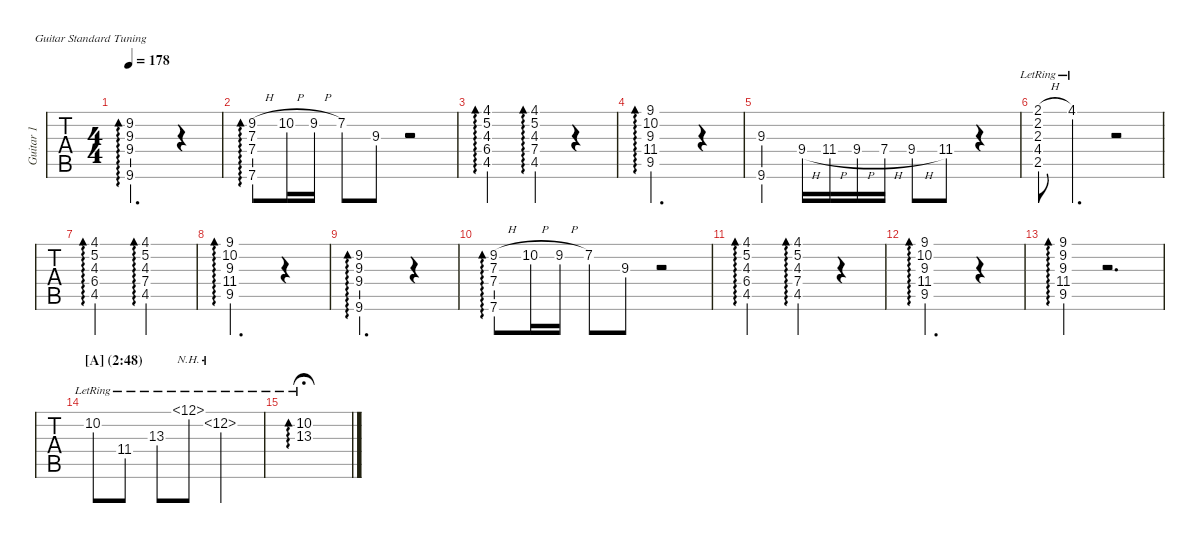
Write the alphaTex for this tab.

\defaultSystemsLayout 4
\hideDynamics
\bracketExtendMode nobrackets
\multiTrackTrackNamePolicy allsystems
\firstSystemTrackNameMode fullname
\otherSystemsTrackNameMode fullname
\otherSystemsTrackNameOrientation horizontal
\track ("Guitar 1" "Guitar 1") {instrument overdrivenguitar}
\staff {tabs}
\tuning (E4 B3 G3 D3 A2 E2)
\ts (4 4)
\scale
0.996705
\tempo 178
\accidentals auto
\clef g2
\ottava regular
\simile none
\ks c
(9.6{acc #} 9.2{acc #} 9.3 9.4).2{d ad 0 dy mf} r.4 |
\scale
1.0117 (7.6 9.2{h acc #} 7.3 7.4).8{ad 0} 10.2{h}.16 9.2{h acc #}.16 7.2{acc #}.8 9.3.8 r.2 |
\scale
0.988301 (6.4{acc #} 4.5{acc #} 4.3 4.1{acc #} 5.2).2{ad 0} (7.4 4.5{acc #} 4.3 4.1{acc #} 5.2).4{ad 0} r.4 |
(9.5{acc #} 10.2 9.1{acc #} 9.3 11.4{acc #}).2{d ad 0} r.4 |
\scale
1.00346 (9.6{st acc #} 9.3{st}).4 9.4{h}.16 11.4{h acc #}.16 9.4{h}.16 7.4{h}.16 9.4{h}.8 11.4{acc #}.8 r.4 |
\scale
1.01081 (2.5{lr} 2.1{h lr acc #} 2.3{lr} 2.2{lr acc #} 4.4{lr acc #}).8 4.1{lr acc #}.4{d} r.2 |
\scale
0.98573 (6.4{acc #} 4.5{acc #} 4.3 4.1{acc #} 5.2).2{ad 0} (7.4 4.5{acc #} 4.3 4.1{acc #} 5.2).2{ad 0} |
\scale
1.00502 (9.5{acc #} 10.2 9.1{acc #} 9.3 11.4{acc #}).2{d ad 0} r.4 |
\scale
1.0025 (9.6{acc #} 9.2{acc #} 9.3 9.4).2{d ad 0} r.4 |
\scale
0.992479 (7.6 9.2{h acc #} 7.3 7.4).8{ad 0} 10.2{h}.16 9.2{h acc #}.16 7.2{acc #}.8 9.3.8 r.2 |
\scale
1.00017 (6.4{acc #} 4.5{acc #} 4.3 4.1{acc #} 5.2).2{ad 0} (7.4 4.5{acc #} 4.3 4.1{acc #} 5.2).4{ad 0} r.4 |
\scale
1.00018 (9.5{acc #} 10.2 9.1{acc #} 9.3 11.4{acc #}).2{d ad 0} r.4 |
\scale
0.99965 (9.5{acc #} 11.4{acc #} 9.3 9.2{acc #} 9.1{acc #}).4{ad 0} r.2{d} |
\section ("A" "(2:48)")
\scale
1.00166 10.2{lr}.8 11.4{lr acc #}.8 13.3{lr acc #}.8 12.1{nh lr}.8 12.2{nh lr}.2 |
\scale
0.998341 (13.3{lr acc #} 10.2{lr}).1{ad 0 fermata (medium 1)}
